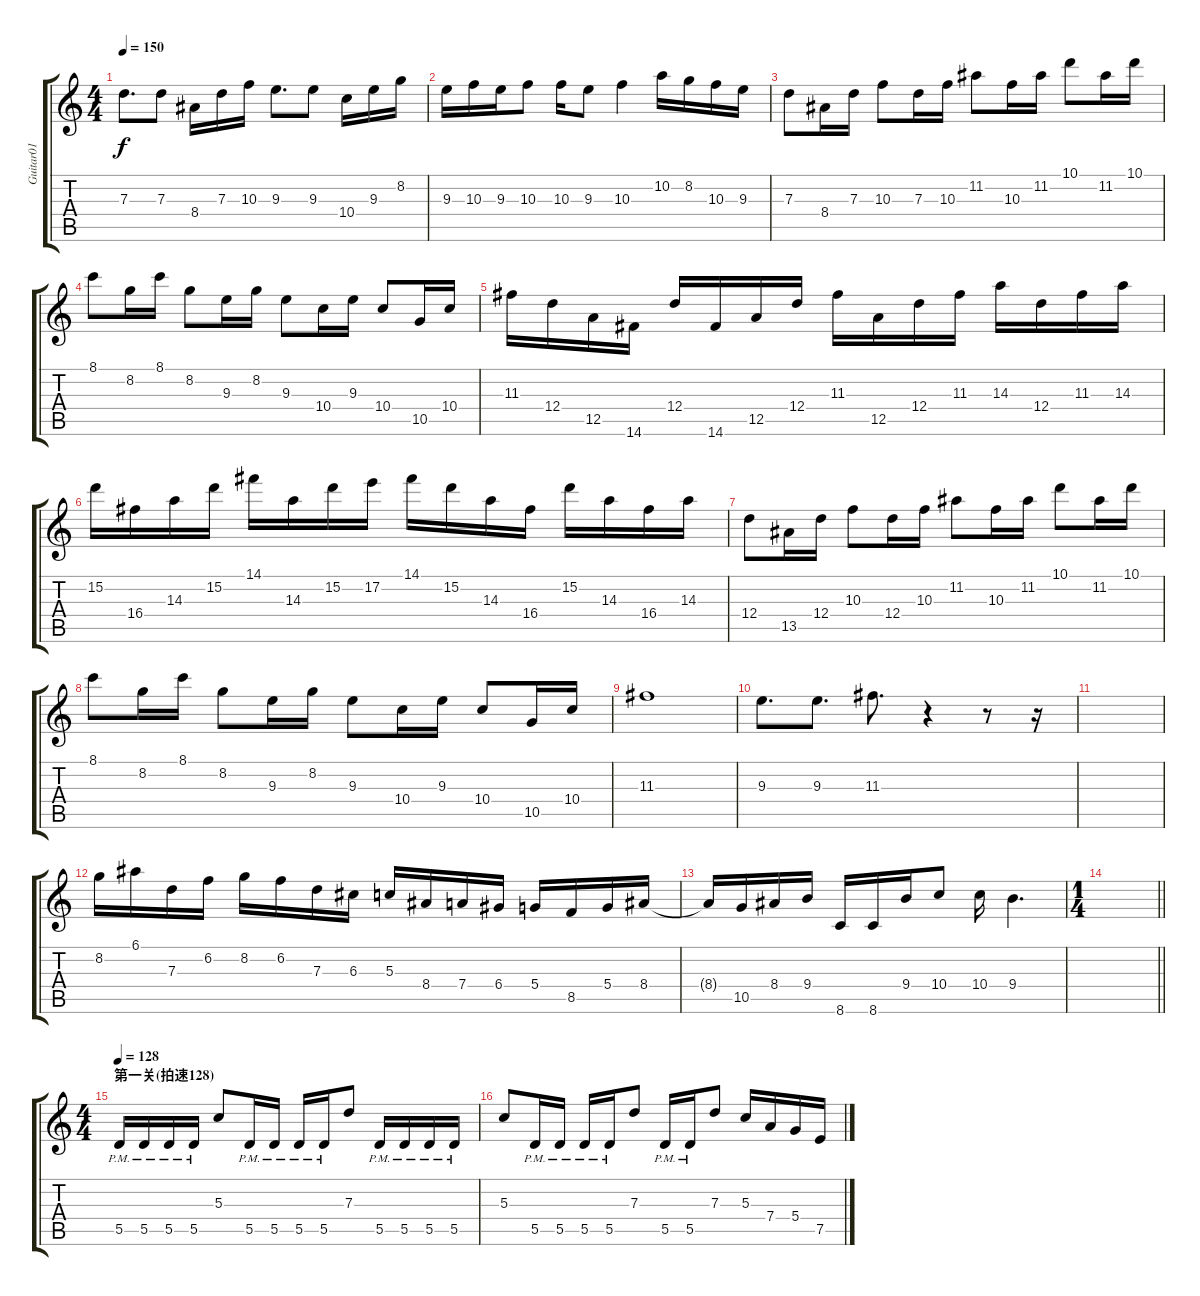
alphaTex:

\track ("Guitar01" "Guitar01") {instrument distortionguitar}
\staff {score tabs}
\tuning (E4 B3 G3 D3 A2 E2) {hide}
\ts (4 4)
\tempo 150
\clef g2
\ks c
7.3.8{d dy f} 7.3.8 8.4.16 7.3.16 10.3.16 9.3.8{d} 9.3.8 10.4.16 9.3.16 8.2.16 |
9.3.16 10.3.16 9.3.16 10.3.8 10.3.16 9.3.8 10.3.4 10.2.16 8.2.16 10.3.16 9.3.16 |
7.3.8 8.4.16 7.3.16 10.3.8 7.3.16 10.3.16 11.2.8 10.3.16 11.2.16 10.1.8 11.2.16 10.1.16 |
8.1.8 8.2.16 8.1.16 8.2.8 9.3.16 8.2.16 9.3.8 10.4.16 9.3.16 10.4.8 10.5.16 10.4.16 |
11.3.16 12.4.16 12.5.16 14.6.16 12.4.16 14.6.16 12.5.16 12.4.16 11.3.16 12.5.16 12.4.16 11.3.16 14.3.16 12.4.16 11.3.16 14.3.16 |
15.2.16 16.4.16 14.3.16 15.2.16 14.1.16 14.3.16 15.2.16 17.2.16 14.1.16 15.2.16 14.3.16 16.4.16 15.2.16 14.3.16 16.4.16 14.3.16 |
12.4.8 13.5.16 12.4.16 10.3.8 12.4.16 10.3.16 11.2.8 10.3.16 11.2.16 10.1.8 11.2.16 10.1.16 |
8.1.8 8.2.16 8.1.16 8.2.8 9.3.16 8.2.16 9.3.8 10.4.16 9.3.16 10.4.8 10.5.16 10.4.16 |
11.3.1 |
9.3.8{d} 9.3.8{d} 11.3.8{d} r.4 r.8 r.16 |
|
8.2.16 6.1.16 7.3.16 6.2.16 8.2.16 6.2.16 7.3.16 6.3.16 5.3.16 8.4.16 7.4.16 6.4.16 5.4.16 8.5.16 5.4.16 8.4.16 |
8.4{t}.16 10.5.16 8.4.16 9.4.16 8.6.16 8.6.16 9.4.16 10.4.8 10.4.16 9.4.4{d} |
\ts (1 4)
\barLineRight lightlight
|
\ts (4 4)
\section ("" "第一关(拍速128)")
\tempo 128
5.5{pm}.16 5.5{pm}.16 5.5{pm}.16 5.5{pm}.16 5.3.8 5.5{pm}.16 5.5{pm}.16 5.5{pm}.16 5.5{pm}.16 7.3.8 5.5{pm}.16 5.5{pm}.16 5.5{pm}.16 5.5{pm}.16 |
5.3.8 5.5{pm}.16 5.5{pm}.16 5.5{pm}.16 5.5{pm}.16 7.3.8 5.5{pm}.16 5.5{pm}.16 7.3.8 5.3.16 7.4.16 5.4.16 7.5.16
